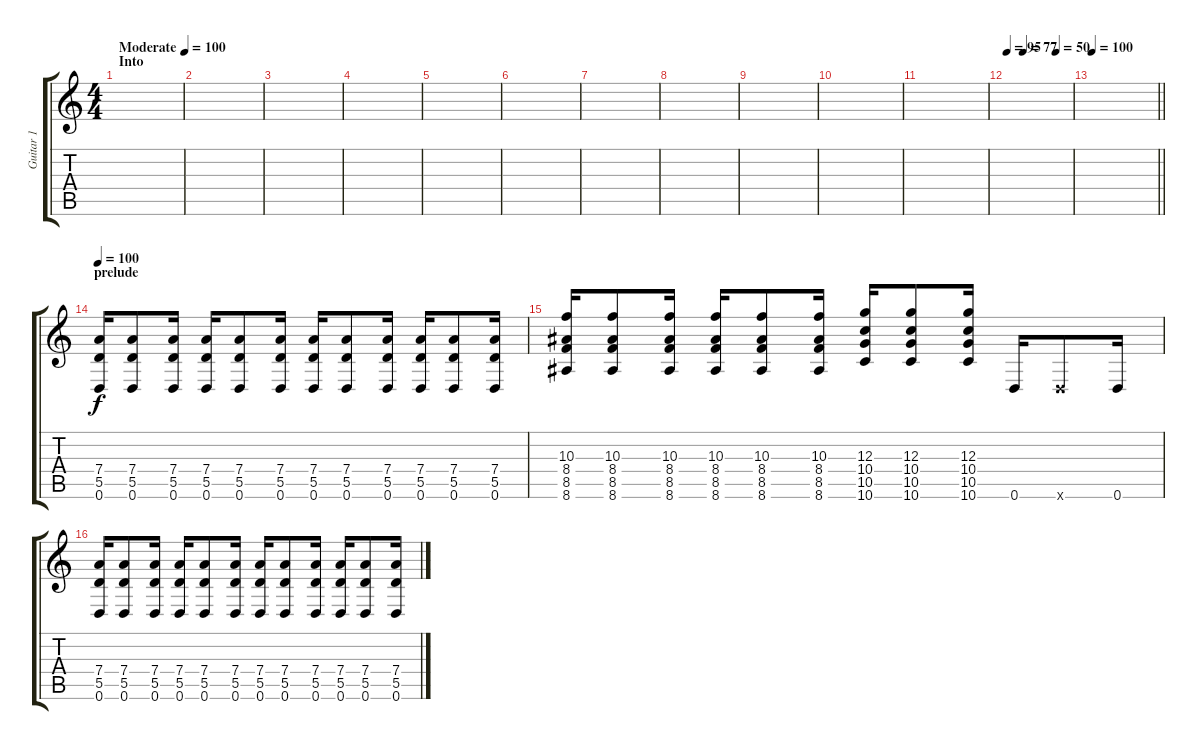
\track ("Guitar 1" "Guitar 1") {instrument overdrivenguitar}
\staff {score tabs}
\tuning (E4 B3 G3 D3 A2 D2) {hide}
\ts (4 4)
\section ("" "Into")
\tempo (100 "Moderate")
\clef g2
\ks c
|
|
|
|
|
|
|
|
|
|
|
\tempo 95
\tempo (77 0.25)
\tempo (30 0.75)
\tempo (50 0.75)
|
\tempo 100
\barLineRight lightlight
|
\section ("" "prelude")
\tempo 100
(7.4 5.5 0.6).16 (7.4 5.5 0.6).8 (7.4 5.5 0.6).16 (7.4 5.5 0.6).16 (7.4 5.5 0.6).8 (7.4 5.5 0.6).16 (7.4 5.5 0.6).16 (7.4 5.5 0.6).8 (7.4 5.5 0.6).16 (7.4 5.5 0.6).16 (7.4 5.5 0.6).8 (7.4 5.5 0.6).16 |
(10.3 8.4 8.5 8.6).16 (10.3 8.4 8.5 8.6).8 (10.3 8.4 8.5 8.6).16 (10.3 8.4 8.5 8.6).16 (10.3 8.4 8.5 8.6).8 (10.3 8.4 8.5 8.6).16 (12.3 10.4 10.5 10.6).16 (12.3 10.4 10.5 10.6).8 (12.3 10.4 10.5 10.6).16 0.6.16 0.6{x}.8 0.6.16 |
(7.4 5.5 0.6).16 (7.4 5.5 0.6).8 (7.4 5.5 0.6).16 (7.4 5.5 0.6).16 (7.4 5.5 0.6).8 (7.4 5.5 0.6).16 (7.4 5.5 0.6).16 (7.4 5.5 0.6).8 (7.4 5.5 0.6).16 (7.4 5.5 0.6).16 (7.4 5.5 0.6).8 (7.4 5.5 0.6).16
